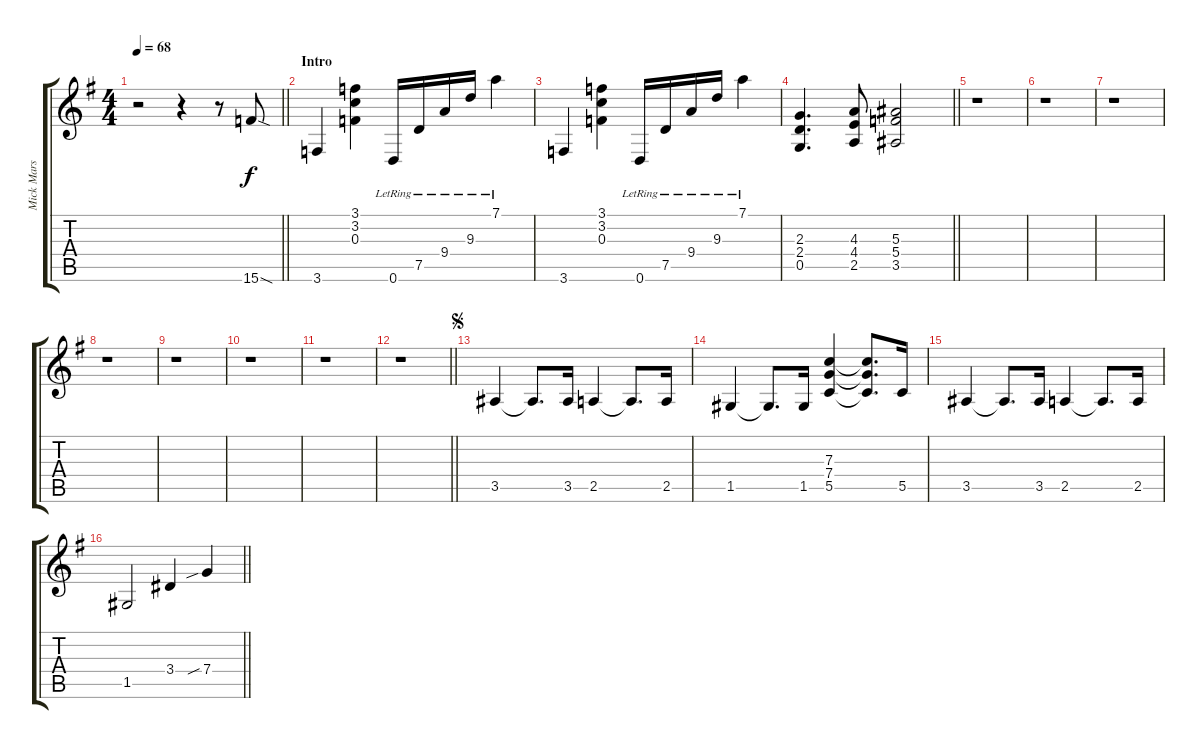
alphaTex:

\track ("Mick Mars" "Mick Mars") {instrument distortionguitar}
\staff {score tabs}
\tuning (D4 A3 F3 C3 G2 D2) {hide}
\ts (4 4)
\tempo 68
\clef g2
\barLineRight lightlight
\ks g
r.2{dy f instrument distortionguitar} r.4 r.8 15.6{sod}.8 |
\section ("" "Intro")
3.6.4 (3.1 3.2 0.3).4 0.6{lr}.16 7.5{lr}.16 9.4{lr}.16 9.3{lr}.16 7.1{lr}.4 |
3.6.4 (3.1 3.2 0.3).4 0.6{lr}.16 7.5{lr}.16 9.4{lr}.16 9.3{lr}.16 7.1{lr}.4 |
\barLineRight lightlight
(2.3 2.4 0.5).4{d} (4.3 4.4 2.5).8 (5.3 5.4 3.5).2 |
r.1 |
r.1 |
r.1 |
r.1 |
r.1 |
r.1 |
r.1 |
\barLineRight lightlight
r.1 |
\jump segno
3.5.4 3.5{t}.8{d} 3.5.16 2.5.4 2.5{t}.8{d} 2.5.16 |
1.5.4 1.5{t}.8{d} 1.5.16 (7.3 7.4 5.5).4 (7.3{t} 7.4{t} 5.5{t}).8{d} 5.5.16 |
3.5.4 3.5{t}.8{d} 3.5.16 2.5.4 2.5{t}.8{d} 2.5.16 |
\barLineRight lightlight
1.5.2 3.4.4 7.4{sib}.4
